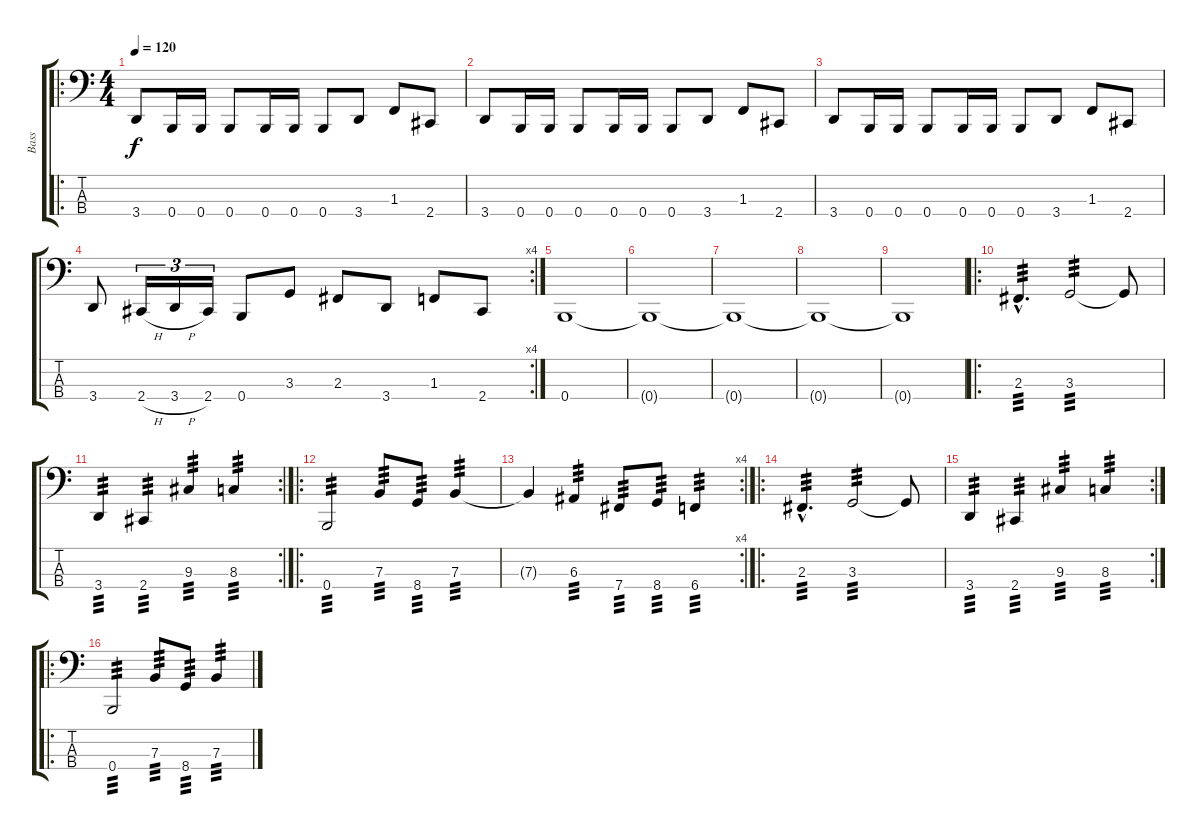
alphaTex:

\track ("Bass" "Bass") {instrument electricbassfinger}
\staff {score tabs}
\tuning (D2 A1 E1 B0) {hide}
\ro
\ts (4 4)
\tempo 120
\clef f4
\ks c
3.4.8{dy f instrument electricbassfinger} 0.4.16 0.4.16 0.4.8 0.4.16 0.4.16 0.4.8 3.4.8 1.3.8 2.4.8 |
3.4.8 0.4.16 0.4.16 0.4.8 0.4.16 0.4.16 0.4.8 3.4.8 1.3.8 2.4.8 |
3.4.8 0.4.16 0.4.16 0.4.8 0.4.16 0.4.16 0.4.8 3.4.8 1.3.8 2.4.8 |
\rc 4
3.4.8 2.4{h}.16{tu (3 2)} 3.4{h}.16{tu (3 2)} 2.4.16{tu (3 2)} 0.4.8 3.3.8 2.3.8 3.4.8 1.3.8 2.4.8 |
0.4.1 |
0.4{t}.1{volume 0} |
0.4{t}.1 |
0.4{t}.1 |
0.4{t}.1 |
\ro
2.3{hac}.4{d tp 3 volume 16} 3.3.2{tp 3} 3.3{t}.8 |
\rc 2
3.4.4{tp 3} 2.4.4{tp 3} 9.3.4{tp 3} 8.3.4{tp 3} |
\ro
0.4.2{tp 3} 7.3.8{tp 3} 8.4.8{tp 3} 7.3.4{tp 3} |
\rc 4
7.3{t}.4 6.3.4{tp 3} 7.4.8{tp 3} 8.4.8{tp 3} 6.4.4{tp 3} |
\ro
2.3{hac}.4{d tp 3 volume 16} 3.3.2{tp 3} 3.3{t}.8 |
\rc 2
3.4.4{tp 3} 2.4.4{tp 3} 9.3.4{tp 3} 8.3.4{tp 3} |
\ro
0.4.2{tp 3} 7.3.8{tp 3} 8.4.8{tp 3} 7.3.4{tp 3}
